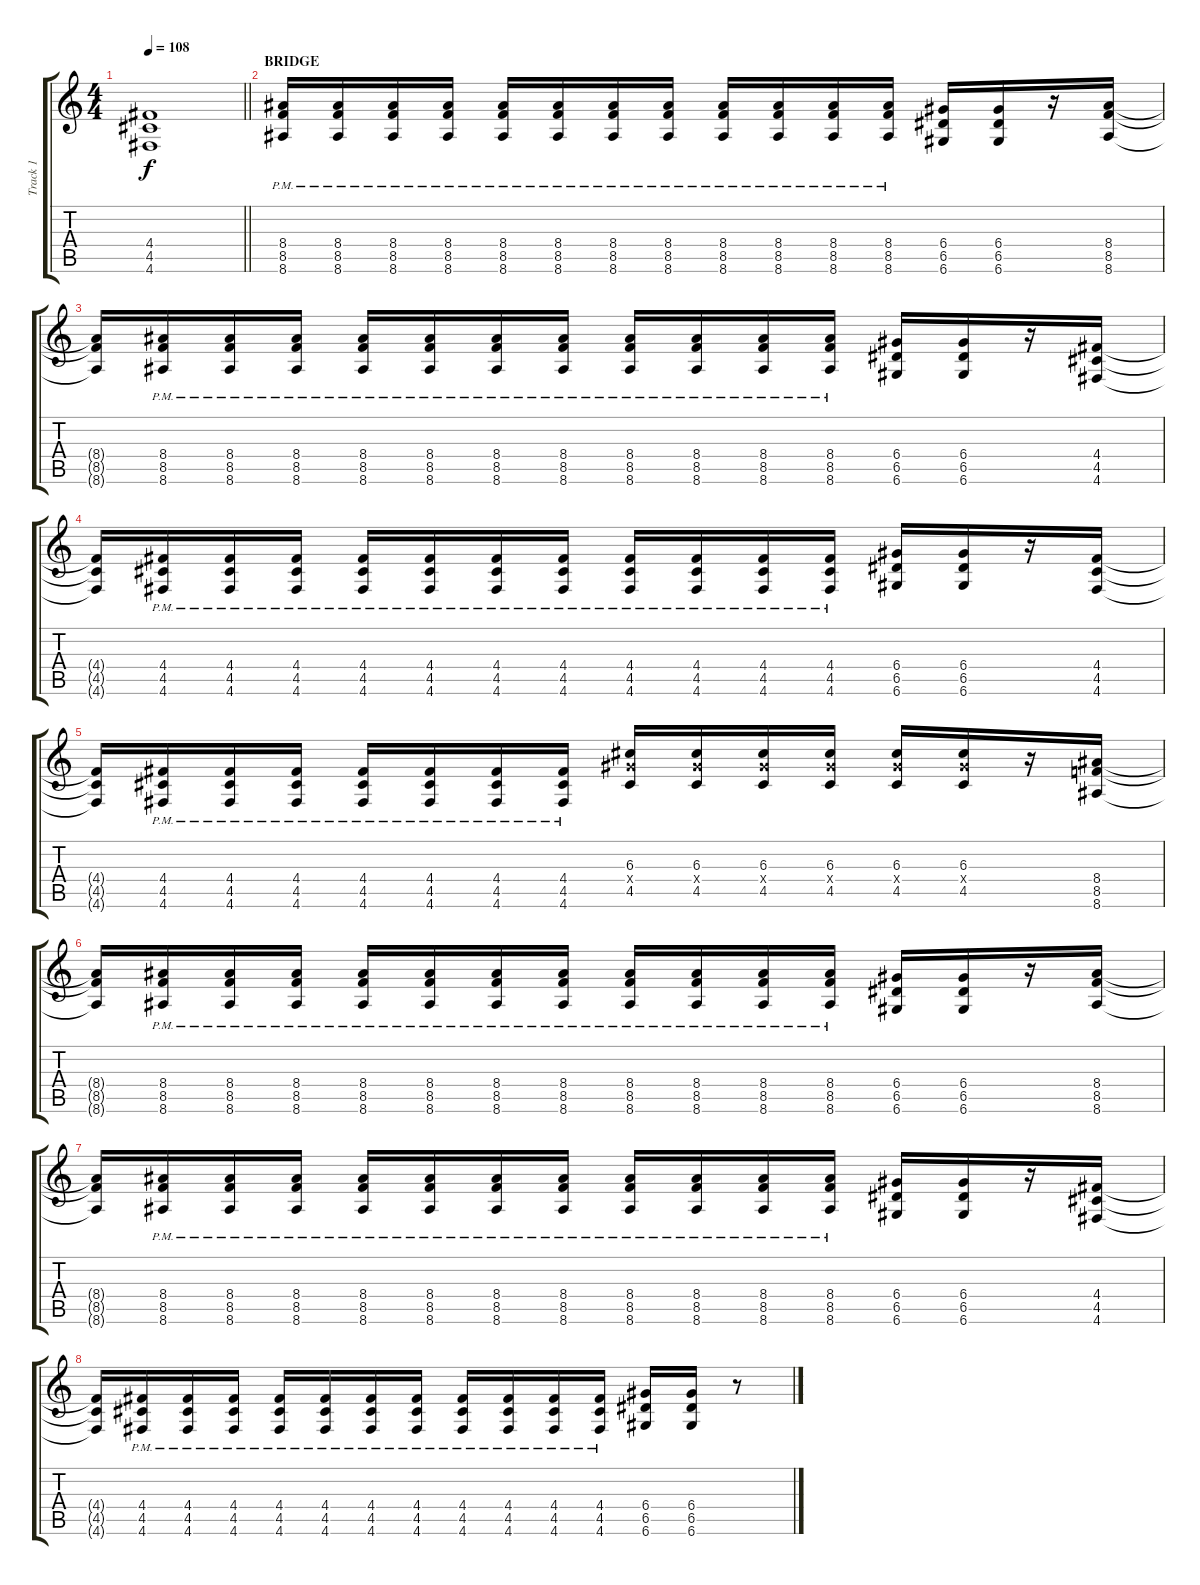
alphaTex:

\track ("Track 1" "Track 1") {instrument distortionguitar}
\staff {score tabs}
\tuning (E4 B3 G3 D3 A2 D2) {hide}
\ts (4 4)
\tempo 108
\clef g2
\barLineRight lightlight
\ks c
(4.4{t} 4.5{t} 4.6{t}).1{dy f} |
\section ("" "BRIDGE")
(8.4{pm} 8.5{pm} 8.6{pm}).16 (8.4{pm} 8.5{pm} 8.6{pm}).16 (8.4{pm} 8.5{pm} 8.6{pm}).16 (8.4{pm} 8.5{pm} 8.6{pm}).16 (8.4{pm} 8.5{pm} 8.6{pm}).16 (8.4{pm} 8.5{pm} 8.6{pm}).16 (8.4{pm} 8.5{pm} 8.6{pm}).16 (8.4{pm} 8.5{pm} 8.6{pm}).16 (8.4{pm} 8.5{pm} 8.6{pm}).16 (8.4{pm} 8.5{pm} 8.6{pm}).16 (8.4{pm} 8.5{pm} 8.6{pm}).16 (8.4{pm} 8.5{pm} 8.6{pm}).16 (6.4 6.5 6.6).16 (6.4 6.5 6.6).16 r.16 (8.4 8.5 8.6).16 |
(8.4{t} 8.5{t} 8.6{t}).16 (8.4{pm} 8.5{pm} 8.6{pm}).16 (8.4{pm} 8.5{pm} 8.6{pm}).16 (8.4{pm} 8.5{pm} 8.6{pm}).16 (8.4{pm} 8.5{pm} 8.6{pm}).16 (8.4{pm} 8.5{pm} 8.6{pm}).16 (8.4{pm} 8.5{pm} 8.6{pm}).16 (8.4{pm} 8.5{pm} 8.6{pm}).16 (8.4{pm} 8.5{pm} 8.6{pm}).16 (8.4{pm} 8.5{pm} 8.6{pm}).16 (8.4{pm} 8.5{pm} 8.6{pm}).16 (8.4{pm} 8.5{pm} 8.6{pm}).16 (6.4 6.5 6.6).16 (6.4 6.5 6.6).16 r.16 (4.4 4.5 4.6).16 |
(4.4{t} 4.5{t} 4.6{t}).16 (4.4{pm} 4.5{pm} 4.6{pm}).16 (4.4{pm} 4.5{pm} 4.6{pm}).16 (4.4{pm} 4.5{pm} 4.6{pm}).16 (4.4{pm} 4.5{pm} 4.6{pm}).16 (4.4{pm} 4.5{pm} 4.6{pm}).16 (4.4{pm} 4.5{pm} 4.6{pm}).16 (4.4{pm} 4.5{pm} 4.6{pm}).16 (4.4{pm} 4.5{pm} 4.6{pm}).16 (4.4{pm} 4.5{pm} 4.6{pm}).16 (4.4{pm} 4.5{pm} 4.6{pm}).16 (4.4{pm} 4.5{pm} 4.6{pm}).16 (6.4 6.5 6.6).16 (6.4 6.5 6.6).16 r.16 (4.4 4.5 4.6).16 |
(4.4{t} 4.5{t} 4.6{t}).16 (4.4{pm} 4.5{pm} 4.6{pm}).16 (4.4{pm} 4.5{pm} 4.6{pm}).16 (4.4{pm} 4.5{pm} 4.6{pm}).16 (4.4{pm} 4.5{pm} 4.6{pm}).16 (4.4{pm} 4.5{pm} 4.6{pm}).16 (4.4{pm} 4.5{pm} 4.6{pm}).16 (4.4{pm} 4.5{pm} 4.6{pm}).16 (6.3 6.4{x} 4.5).16 (6.3 6.4{x} 4.5).16 (6.3 6.4{x} 4.5).16 (6.3 6.4{x} 4.5).16 (6.3 6.4{x} 4.5).16 (6.3 6.4{x} 4.5).16 r.16 (8.4 8.5 8.6).16 |
(8.4{t} 8.5{t} 8.6{t}).16 (8.4{pm} 8.5{pm} 8.6{pm}).16 (8.4{pm} 8.5{pm} 8.6{pm}).16 (8.4{pm} 8.5{pm} 8.6{pm}).16 (8.4{pm} 8.5{pm} 8.6{pm}).16 (8.4{pm} 8.5{pm} 8.6{pm}).16 (8.4{pm} 8.5{pm} 8.6{pm}).16 (8.4{pm} 8.5{pm} 8.6{pm}).16 (8.4{pm} 8.5{pm} 8.6{pm}).16 (8.4{pm} 8.5{pm} 8.6{pm}).16 (8.4{pm} 8.5{pm} 8.6{pm}).16 (8.4{pm} 8.5{pm} 8.6{pm}).16 (6.4 6.5 6.6).16 (6.4 6.5 6.6).16 r.16 (8.4 8.5 8.6).16 |
(8.4{t} 8.5{t} 8.6{t}).16 (8.4{pm} 8.5{pm} 8.6{pm}).16 (8.4{pm} 8.5{pm} 8.6{pm}).16 (8.4{pm} 8.5{pm} 8.6{pm}).16 (8.4{pm} 8.5{pm} 8.6{pm}).16 (8.4{pm} 8.5{pm} 8.6{pm}).16 (8.4{pm} 8.5{pm} 8.6{pm}).16 (8.4{pm} 8.5{pm} 8.6{pm}).16 (8.4{pm} 8.5{pm} 8.6{pm}).16 (8.4{pm} 8.5{pm} 8.6{pm}).16 (8.4{pm} 8.5{pm} 8.6{pm}).16 (8.4{pm} 8.5{pm} 8.6{pm}).16 (6.4 6.5 6.6).16 (6.4 6.5 6.6).16 r.16 (4.4 4.5 4.6).16 |
(4.4{t} 4.5{t} 4.6{t}).16 (4.4{pm} 4.5{pm} 4.6{pm}).16 (4.4{pm} 4.5{pm} 4.6{pm}).16 (4.4{pm} 4.5{pm} 4.6{pm}).16 (4.4{pm} 4.5{pm} 4.6{pm}).16 (4.4{pm} 4.5{pm} 4.6{pm}).16 (4.4{pm} 4.5{pm} 4.6{pm}).16 (4.4{pm} 4.5{pm} 4.6{pm}).16 (4.4{pm} 4.5{pm} 4.6{pm}).16 (4.4{pm} 4.5{pm} 4.6{pm}).16 (4.4{pm} 4.5{pm} 4.6{pm}).16 (4.4{pm} 4.5{pm} 4.6{pm}).16 (6.4 6.5 6.6).16 (6.4 6.5 6.6).16 r.8
